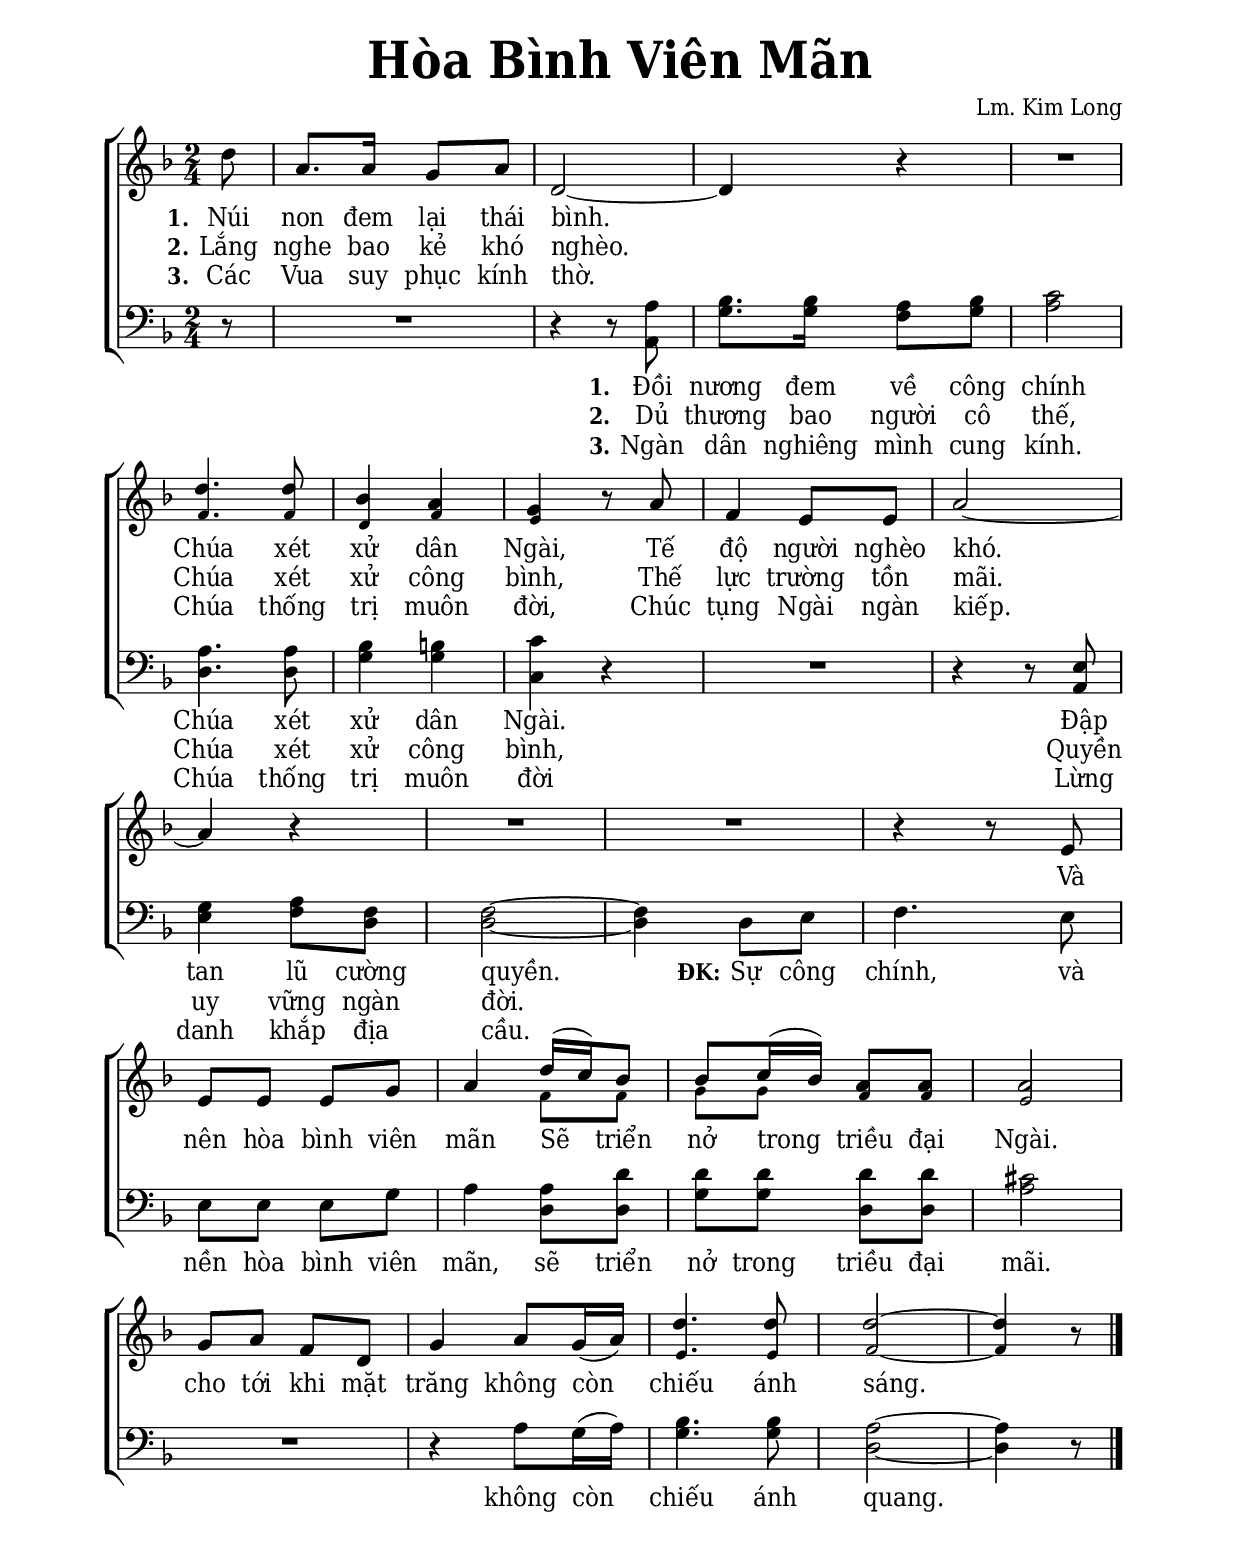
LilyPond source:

% Cài đặt chung
\version "2.22.1"
\include "english.ly"

\header {
  title = \markup { \fontsize #3 "Hòa Bình Viên Mãn" }
  composer = "Lm. Kim Long"
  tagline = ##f
}

% Nhạc
nhacPhienKhucSop = \relative c'' {
  \partial 8 d8 |
  a8. a16 g8 a |
  d,2 ~ |
  d4 r |
  R2
  d'4. d8 |
  bf4 a |
  g r8 a |
  f4 e8 e |
  a2 ~ |
  a4 r |
  R2
  R2
  r4 r8 e |
  e e e g |
  a4 d16 (c) bf8 |
  bf c16 (bf) a8 a |
  a2 |
  g8 a f d |
  g4 a8 g16 (a) |
  d4. d8 |
  d2 ~ |
  d4 r8 \bar "|."
}

nhacPhienKhucAlto = \relative c'' {
  d8 |
  a8. a16 g8 a |
  d,2 ~ |
  d4 r |
  R2
  f4. f8 |
  d4 f |
  e r8 a |
  f4 e8 e |
  a2 ~ |
  a4 r |
  R2
  R2
  r4 r8 e |
  e e e g |
  a4 f8 [f] |
  g [g] f f |
  e2 |
  g8 a f d |
  g4 a8 g16 (a) |
  e4. e8 |
  f2 ~ |
  f4 r8
}


nhacPhienKhucTenor = \relative c' {
  r8 |
  R2
  r4 r8 a |
  bf8. bf16 a8 bf |
  c2 |
  a4. a8 |
  bf4 b! |
  c r |
  R2
  r4 r8 e, |
  g4 a8 f |
  f2 ~ |
  f4 d8 e |
  f4. e8 |
  e e e g |
  a4 a8 d |
  d d d d |
  cs2 |
  R2
  r4 a8 g16 (a) |
  bf4. bf8 |
  a2 ~ |
  a4 r8
}

nhacPhienKhucBas = \relative c {
  r8 |
  R2
  r4 r8 a |
  g'8. g16 f8 g |
  a2 |
  d,4. d8 |
  g4 g |
  c, r |
  R2
  r4 r8 a |
  e'4 f8 d |
  d2 ~ |
  d4 d8 e |
  f4. e8 |
  e e e g |
  a4 d,8 d |
  g g d d |
  a'2 |
  R2
  r4 a8 g16 (a) |
  g4. g8 |
  d2 ~ |
  d4 r8
}

% Lời
loiPhienKhucSopMot = \lyricmode {
  \set stanza = "1."
  Núi non đem lại thái bình.
  Chúa xét xử dân Ngài, 
  Tế độ người nghèo khó.
  Và nên hòa bình viên mãn
  Sẽ triển nở trong triều đại Ngài.
  cho tới khi mặt trăng không còn chiếu ánh sáng.
}

loiPhienKhucSopHai = \lyricmode {
  \set stanza = "2."
  Lắng nghe bao kẻ khó nghèo.
  Chúa xét xử công bình, 
  Thế lực trường tồn mãi.
}

loiPhienKhucSopBa = \lyricmode {
  \set stanza = "3."
  Các Vua suy phục kính thờ.
  Chúa thống trị muôn đời,
  Chúc tụng Ngài ngàn kiếp.
}

loiPhienKhucBasMot = \lyricmode {
  \set stanza = "1."
  Đồi nương đem về công chính
  Chúa xét xử dân Ngài.
  Đập tan lũ cường quyền.
  \set stanza = "ĐK:"
  Sự công chính, và nền hòa bình viên mãn,
  sẽ triển nở trong triều đại mãi.
  không còn chiếu ánh quang.
}

loiPhienKhucBasHai = \lyricmode {
  \set stanza = "2."
  Dủ thương bao người cô thế,
  Chúa xét xử công bình,
  Quyền uy vững ngàn đời.
}

loiPhienKhucBasBa = \lyricmode {
  \set stanza = "3."
  Ngàn dân nghiêng mình cung kính.
  Chúa thống trị muôn đời
  Lừng danh khắp địa cầu.
}


% Dàn trang
\paper {
  #(set-paper-size "a4")
  top-margin = 20\mm
  bottom-margin = 20\mm
  left-margin = 20\mm
  right-margin = 20\mm
  indent = #0
  #(define fonts
    (make-pango-font-tree
      "Deja Vu Serif Condensed"
      "Deja Vu Serif Condensed"
      "Deja Vu Serif Condensed"
      (/ 20 20)))
  print-page-number = #f
  page-count = #1
}

TongNhip = {
  \key f \major \time 2/4
  \set Timing.beamExceptions = #'()
  \set Timing.baseMoment = #(ly:make-moment 1/4)
  \set Timing.beatStructure = #'(1 1)
}

% Đổi kích thước nốt cho bè phụ
notBePhu =
#(define-music-function (font-size music) (number? ly:music?)
   (for-some-music
     (lambda (m)
       (if (music-is-of-type? m 'rhythmic-event)
           (begin
             (set! (ly:music-property m 'tweaks)
                   (cons `(font-size . ,font-size)
                         (ly:music-property m 'tweaks)))
             #t)
           #f))
     music)
   music)

\score {
  \new ChoirStaff <<
    \new Staff \with {
        \consists "Merge_rests_engraver"
        printPartCombineTexts = ##f
      }
      <<
      \new Voice \TongNhip \partCombine 
        \nhacPhienKhucSop
        \notBePhu -2 { \nhacPhienKhucAlto }
      \new NullVoice = beSop \nhacPhienKhucSop
      \new Lyrics \lyricsto beSop \loiPhienKhucSopMot
      \new Lyrics \lyricsto beSop \loiPhienKhucSopHai
      \new Lyrics \lyricsto beSop \loiPhienKhucSopBa
      >>
    \new Staff \with {
        \consists "Merge_rests_engraver"
        printPartCombineTexts = ##f
      }
      <<
      \new Voice { 
        \clef bass
        \TongNhip \partCombine 
          \nhacPhienKhucTenor
          \nhacPhienKhucBas
      }
      \new NullVoice = beBas \nhacPhienKhucBas
      \new Lyrics \lyricsto beBas \loiPhienKhucBasMot
      \new Lyrics \lyricsto beBas \loiPhienKhucBasHai
      \new Lyrics \lyricsto beBas \loiPhienKhucBasBa
      >>
  >>
  \layout {
    \override Lyrics.LyricSpace.minimum-distance = #1.5
    \override Score.BarNumber.break-visibility = ##(#f #f #f)
    \override Score.SpacingSpanner.uniform-stretching = ##t
  }
}